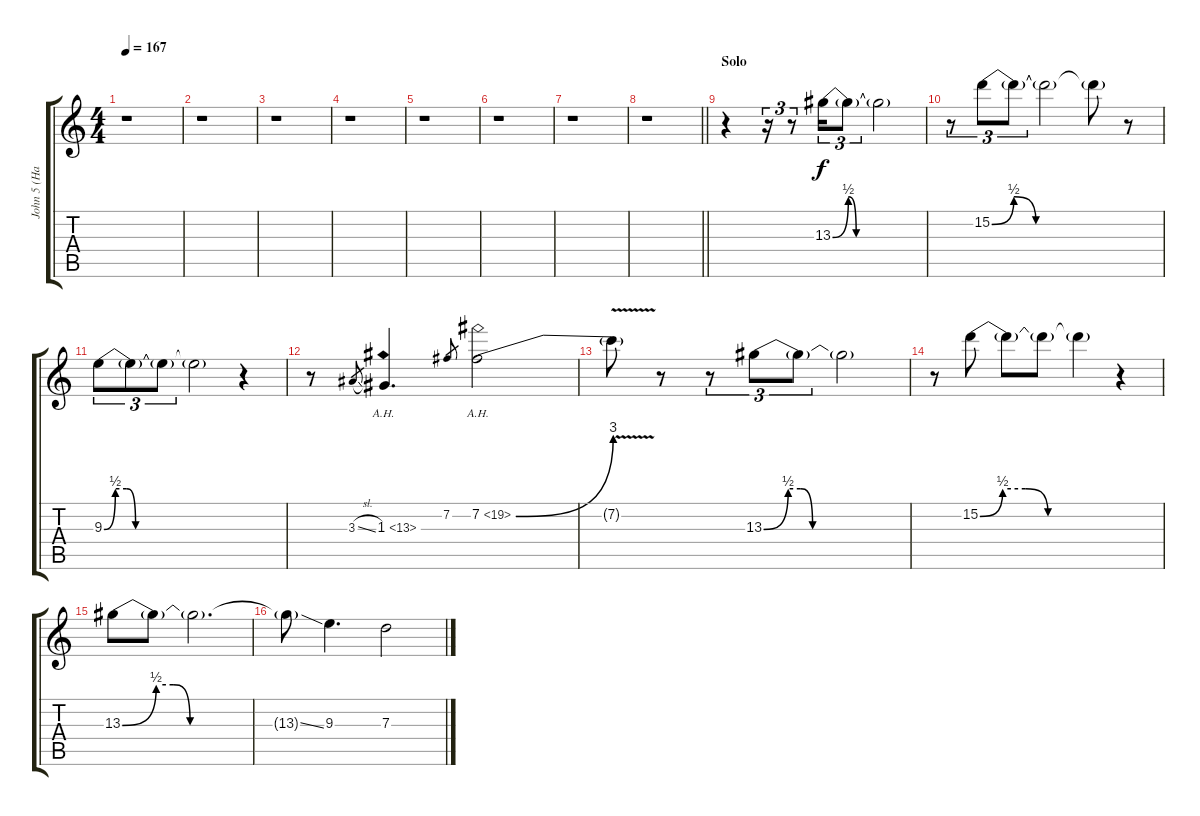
\track ("John 5 (Harmony & Fills)" "John 5 (Ha") {instrument distortionguitar}
\staff {score tabs}
\tuning (E4 B3 G3 D3 A2 D2) {hide}
\ts (4 4)
\tempo 167
\clef g2
\ks c
r.1{dy f} |
r.1 |
r.1 |
r.1 |
r.1 |
r.1 |
r.1 |
\barLineRight lightlight
r.1 |
\section ("" "Solo")
r.4 r.16{tu (3 2)} r.8{tu (3 2)} 13.3{be (custom 0 0 10 2 15 0 30 0 60 0)}.16{tu (3 2)} 13.3{t}.8{tu (3 2)} 13.3{t}.2 |
r.8{tu (3 2)} 15.2{be (custom 0 0 10 2 20 0 30 0 60 0)}.8{tu (3 2)} 15.2{t}.8{tu (3 2)} 15.2{t}.2 15.2{t}.8 r.8 |
9.3{be (custom 0 0 5 2 10 2 14 0 30 0 60 0)}.8{tu (3 2)} 9.3{t}.8{tu (3 2)} 9.3{t}.8{tu (3 2)} 9.3{t}.2 r.4 |
r.8 3.3{sl}.8{gr} 1.3{ah 12}.4{d} 7.2.8{gr} 7.2{be (bend 0 0 60 12) ah 12}.2 |
7.2{v t}.8 r.8 r.8{tu (3 2)} 13.3{be (custom 0 0 10 2 15 2 20 0 30 0 60 0)}.8{tu (3 2)} 13.3{t}.8{tu (3 2)} 13.3{t}.2 |
r.8 15.2{be (custom 0 0 10 2 20 2 30 0 60 0)}.8 15.2{t}.8 15.2{t}.8 15.2{t}.4 r.4 |
13.3{be (custom 0 0 10 2 15 2 20 0 30 0 60 0)}.8 13.3{t}.8 13.3{t}.2{d} |
13.3{ss t}.8 9.3.4{d} 7.3.2
